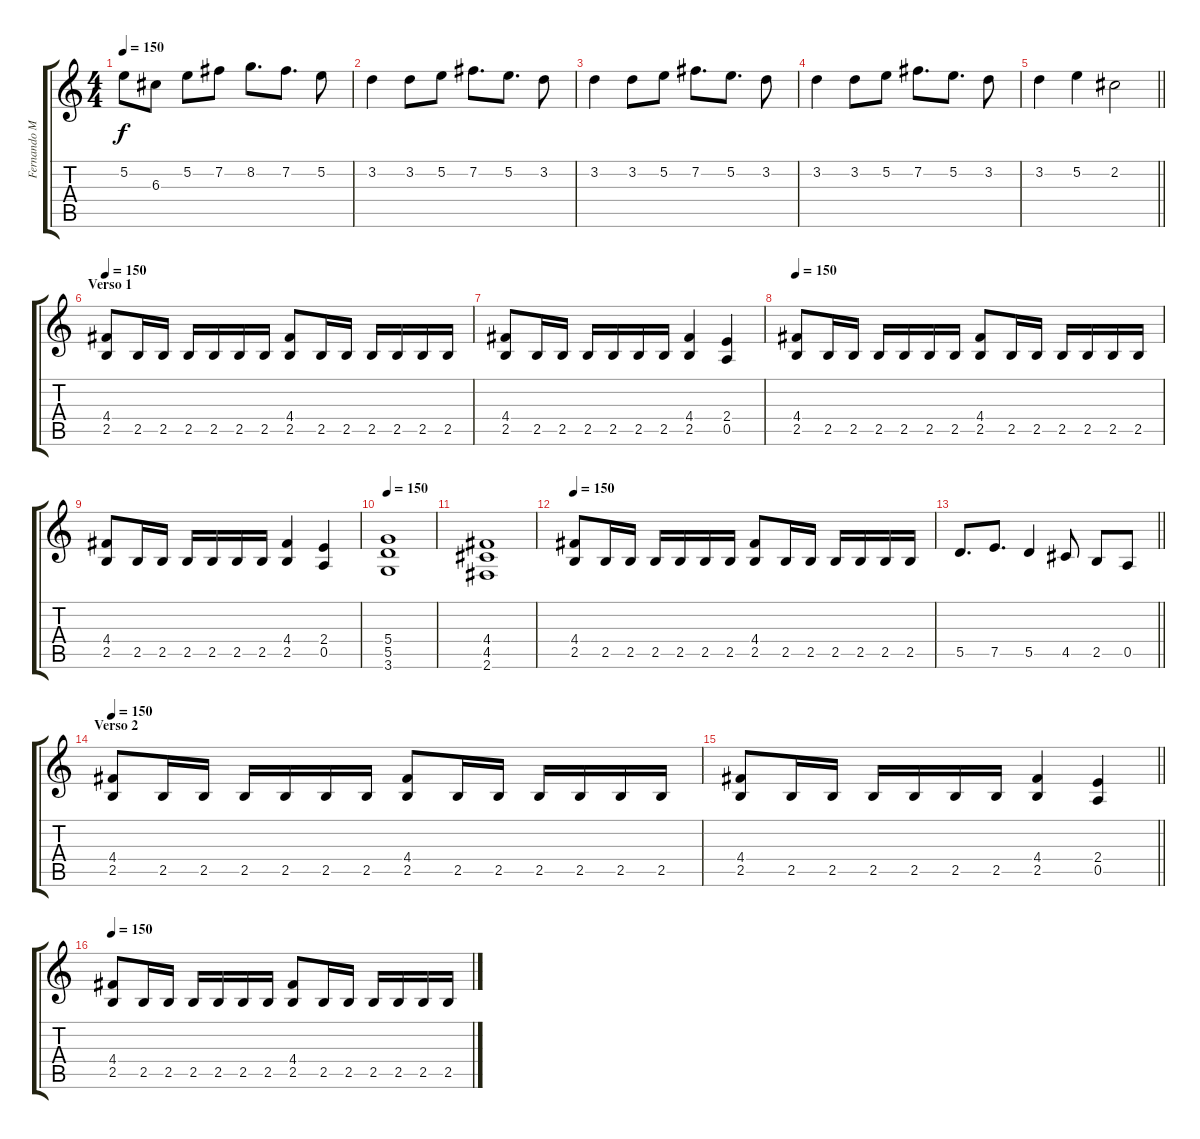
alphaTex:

\track ("Fernando Mon" "Fernando M") {instrument distortionguitar}
\staff {score tabs}
\tuning (E4 B3 G3 D3 A2 E2) {hide}
\ts (4 4)
\tempo 150
\clef g2
\ks c
5.2.8{dy f} 6.3.8 5.2.8 7.2.8 8.2.8{d} 7.2.8{d} 5.2.8 |
3.2.4 3.2.8 5.2.8 7.2.8{d} 5.2.8{d} 3.2.8 |
3.2.4 3.2.8 5.2.8 7.2.8{d} 5.2.8{d} 3.2.8 |
3.2.4 3.2.8 5.2.8 7.2.8{d} 5.2.8{d} 3.2.8 |
\barLineRight lightlight
3.2.4 5.2.4 2.2.2 |
\section ("" "Verso 1")
\tempo 150
(4.4 2.5).8{volume 13} 2.5.16 2.5.16 2.5.16 2.5.16 2.5.16 2.5.16 (4.4 2.5).8 2.5.16 2.5.16 2.5.16 2.5.16 2.5.16 2.5.16 |
(4.4 2.5).8 2.5.16 2.5.16 2.5.16 2.5.16 2.5.16 2.5.16 (4.4 2.5).4 (2.4 0.5).4 |
\tempo 150
(4.4 2.5).8 2.5.16 2.5.16 2.5.16 2.5.16 2.5.16 2.5.16 (4.4 2.5).8 2.5.16 2.5.16 2.5.16 2.5.16 2.5.16 2.5.16 |
(4.4 2.5).8 2.5.16 2.5.16 2.5.16 2.5.16 2.5.16 2.5.16 (4.4 2.5).4 (2.4 0.5).4 |
\tempo 150
(5.4 5.5 3.6).1 |
(4.4 4.5 2.6).1 |
\tempo 150
(4.4 2.5).8 2.5.16 2.5.16 2.5.16 2.5.16 2.5.16 2.5.16 (4.4 2.5).8 2.5.16 2.5.16 2.5.16 2.5.16 2.5.16 2.5.16 |
\barLineRight lightlight
5.5.8{d} 7.5.8{d} 5.5.4 4.5.8 2.5.8 0.5.8 |
\section ("" "Verso 2")
\tempo 150
(4.4 2.5).8 2.5.16 2.5.16 2.5.16 2.5.16 2.5.16 2.5.16 (4.4 2.5).8 2.5.16 2.5.16 2.5.16 2.5.16 2.5.16 2.5.16 |
\barLineRight lightlight
(4.4 2.5).8 2.5.16 2.5.16 2.5.16 2.5.16 2.5.16 2.5.16 (4.4 2.5).4 (2.4 0.5).4 |
\tempo 150
(4.4 2.5).8 2.5.16 2.5.16 2.5.16 2.5.16 2.5.16 2.5.16 (4.4 2.5).8 2.5.16 2.5.16 2.5.16 2.5.16 2.5.16 2.5.16
